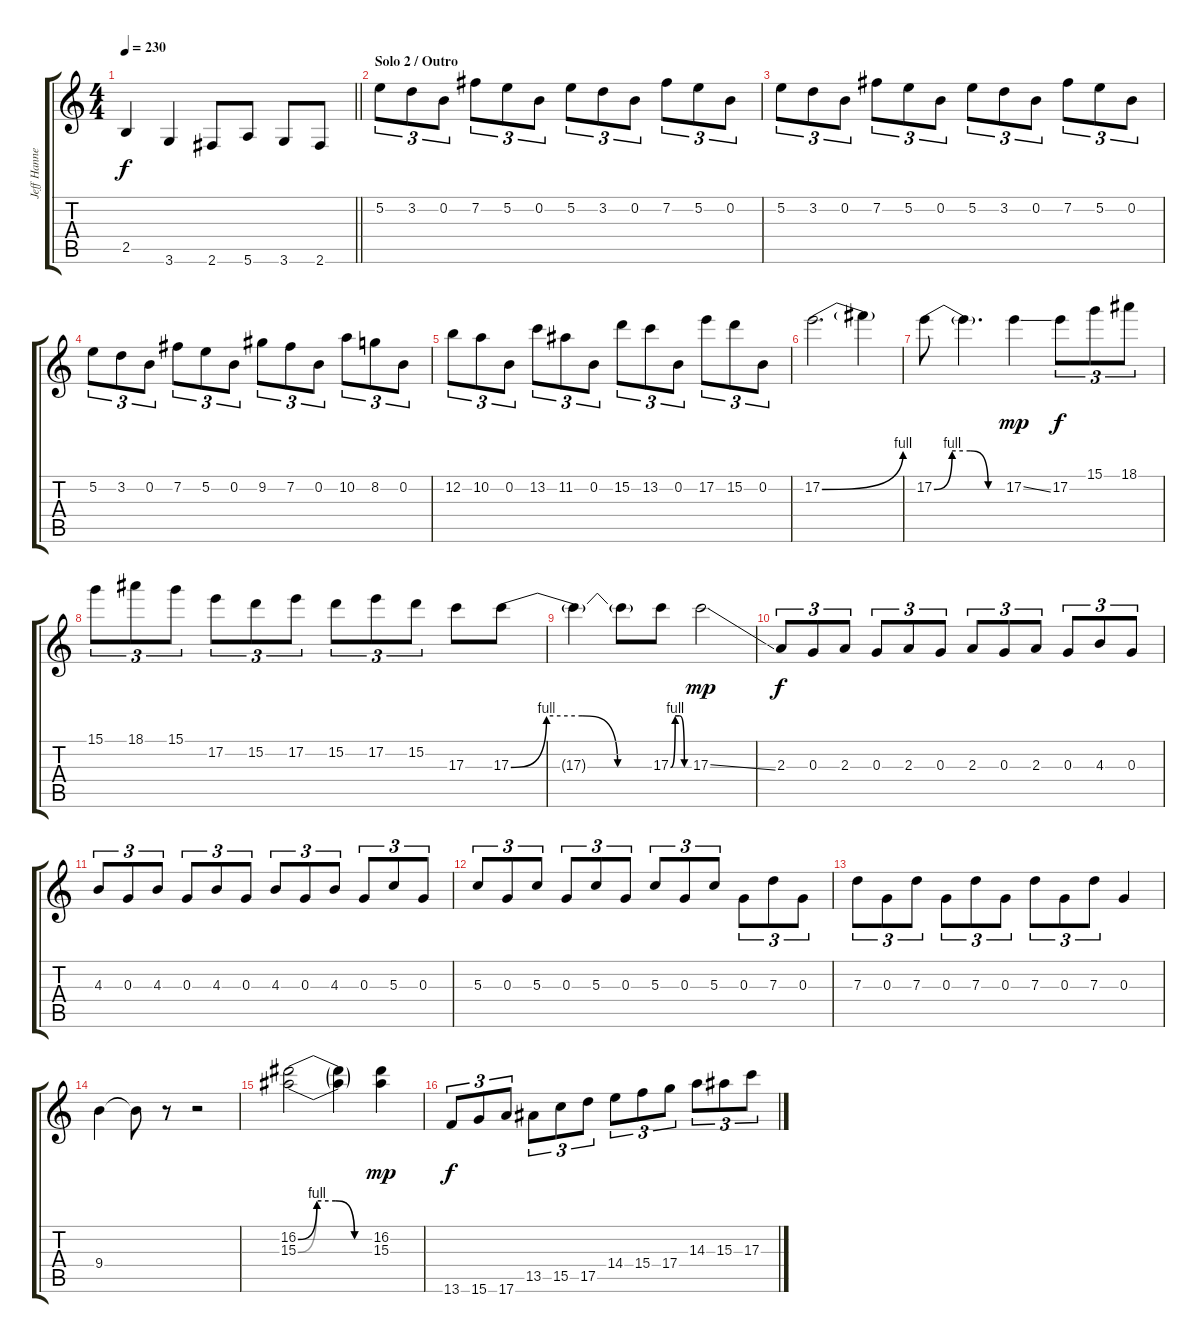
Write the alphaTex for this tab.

\track ("Jeff Hanneman" "Jeff Hanne") {instrument overdrivenguitar}
\staff {score tabs}
\tuning (E4 B3 G3 D3 A2 E2) {hide}
\ts (4 4)
\tempo 230
\clef g2
\barLineRight lightlight
\ks c
2.5{t}.4{dy f} 3.6.4 2.6.8 5.6.8 3.6.8 2.6.8 |
\section ("" "Solo 2 / Outro")
5.2.8{tu (3 2)} 3.2.8{tu (3 2)} 0.2.8{tu (3 2)} 7.2.8{tu (3 2)} 5.2.8{tu (3 2)} 0.2.8{tu (3 2)} 5.2.8{tu (3 2)} 3.2.8{tu (3 2)} 0.2.8{tu (3 2)} 7.2.8{tu (3 2)} 5.2.8{tu (3 2)} 0.2.8{tu (3 2)} |
5.2.8{tu (3 2)} 3.2.8{tu (3 2)} 0.2.8{tu (3 2)} 7.2.8{tu (3 2)} 5.2.8{tu (3 2)} 0.2.8{tu (3 2)} 5.2.8{tu (3 2)} 3.2.8{tu (3 2)} 0.2.8{tu (3 2)} 7.2.8{tu (3 2)} 5.2.8{tu (3 2)} 0.2.8{tu (3 2)} |
5.2.8{tu (3 2)} 3.2.8{tu (3 2)} 0.2.8{tu (3 2)} 7.2.8{tu (3 2)} 5.2.8{tu (3 2)} 0.2.8{tu (3 2)} 9.2.8{tu (3 2)} 7.2.8{tu (3 2)} 0.2.8{tu (3 2)} 10.2.8{tu (3 2)} 8.2.8{tu (3 2)} 0.2.8{tu (3 2)} |
12.2.8{tu (3 2)} 10.2.8{tu (3 2)} 0.2.8{tu (3 2)} 13.2.8{tu (3 2)} 11.2.8{tu (3 2)} 0.2.8{tu (3 2)} 15.2.8{tu (3 2)} 13.2.8{tu (3 2)} 0.2.8{tu (3 2)} 17.2.8{tu (3 2)} 15.2.8{tu (3 2)} 0.2.8{tu (3 2)} |
17.2{be (bend 0 0 60 4)}.2{d} 17.2{t}.4 |
17.2{be (custom 0 0 15 4 30 4 45 0 60 0)}.8 17.2{t}.4{d} 17.2{ss}.4{dy mp} 17.2.8{tu (3 2) dy f} 15.1.8{tu (3 2)} 18.1.8{tu (3 2)} |
15.1.8{tu (3 2)} 18.1.8{tu (3 2)} 15.1.8{tu (3 2)} 17.2.8{tu (3 2)} 15.2.8{tu (3 2)} 17.2.8{tu (3 2)} 15.2.8{tu (3 2)} 17.2.8{tu (3 2)} 15.2.8{tu (3 2)} 17.3.8 17.3{be (custom 0 0 15 4 30 4 45 0 60 0)}.8 |
17.3{t}.4 17.3{t}.8 17.3{be (custom 0 0 15 4 30 4 45 0 60 0)}.8 17.3{ss}.2{dy mp} |
2.3.8{tu (3 2) dy f} 0.3.8{tu (3 2)} 2.3.8{tu (3 2)} 0.3.8{tu (3 2)} 2.3.8{tu (3 2)} 0.3.8{tu (3 2)} 2.3.8{tu (3 2)} 0.3.8{tu (3 2)} 2.3.8{tu (3 2)} 0.3.8{tu (3 2)} 4.3.8{tu (3 2)} 0.3.8{tu (3 2)} |
4.3.8{tu (3 2)} 0.3.8{tu (3 2)} 4.3.8{tu (3 2)} 0.3.8{tu (3 2)} 4.3.8{tu (3 2)} 0.3.8{tu (3 2)} 4.3.8{tu (3 2)} 0.3.8{tu (3 2)} 4.3.8{tu (3 2)} 0.3.8{tu (3 2)} 5.3.8{tu (3 2)} 0.3.8{tu (3 2)} |
5.3.8{tu (3 2)} 0.3.8{tu (3 2)} 5.3.8{tu (3 2)} 0.3.8{tu (3 2)} 5.3.8{tu (3 2)} 0.3.8{tu (3 2)} 5.3.8{tu (3 2)} 0.3.8{tu (3 2)} 5.3.8{tu (3 2)} 0.3.8{tu (3 2)} 7.3.8{tu (3 2)} 0.3.8{tu (3 2)} |
7.3.8{tu (3 2)} 0.3.8{tu (3 2)} 7.3.8{tu (3 2)} 0.3.8{tu (3 2)} 7.3.8{tu (3 2)} 0.3.8{tu (3 2)} 7.3.8{tu (3 2)} 0.3.8{tu (3 2)} 7.3.8{tu (3 2)} 0.3.4 |
9.4.4 9.4{t}.8 r.8 r.2 |
(16.2{be (custom 0 0 15 4 30 4 45 0 60 0)} 15.3{be (custom 0 0 15 4 30 4 45 0 60 0)}).2 (16.2{t} 15.3{t}).4 (16.2 15.3).4{dy mp} |
13.6.8{tu (3 2) dy f} 15.6.8{tu (3 2)} 17.6.8{tu (3 2)} 13.5.8{tu (3 2)} 15.5.8{tu (3 2)} 17.5.8{tu (3 2)} 14.4.8{tu (3 2)} 15.4.8{tu (3 2)} 17.4.8{tu (3 2)} 14.3.8{tu (3 2)} 15.3.8{tu (3 2)} 17.3.8{tu (3 2)}
